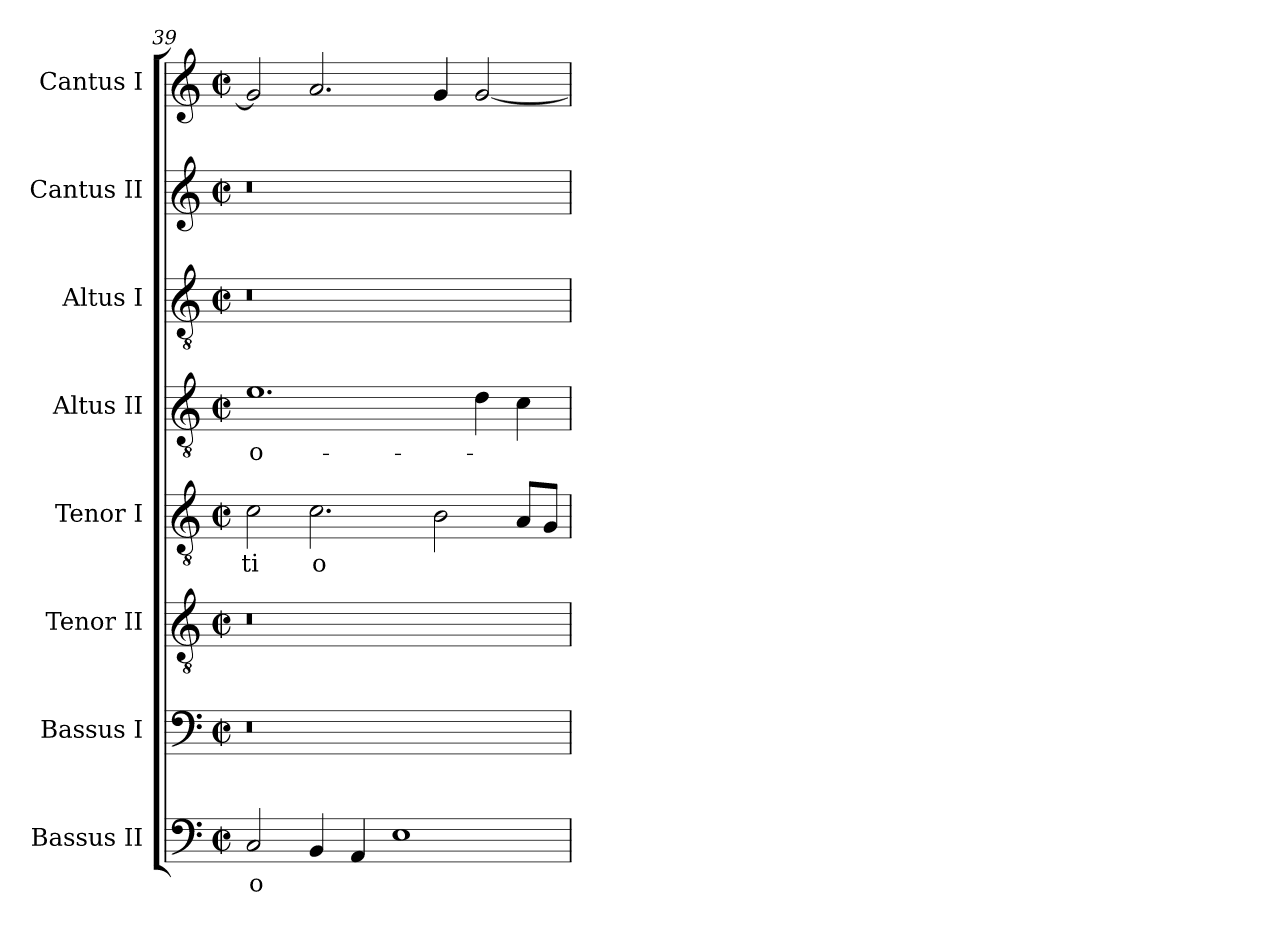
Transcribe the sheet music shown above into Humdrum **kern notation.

**kern	**text	**kern	**kern	**kern	**text	**kern	**text	**kern	**kern	**kern
*part8	*part8	*part7	*part6	*part5	*part5	*part4	*part4	*part3	*part2	*part1
*staff8	*staff8	*staff7	*staff6	*staff5	*staff5	*staff4	*staff4	*staff3	*staff2	*staff1
*I"Bassus II	*	*I"Bassus I	*I"Tenor II	*I"Tenor I	*	*I"Altus II	*	*I"Altus I	*I"Cantus II	*I"Cantus I
*clefF4	*	*clefF4	*clefGv2	*clefGv2	*	*clefGv2	*	*clefGv2	*clefG2	*clefG2
*M2/2	*	*M2/2	*M2/2	*M2/2	*	*M2/2	*	*M2/2	*M2/2	*M2/2
*met(c|)	*	*met(c|)	*met(c|)	*met(c|)	*	*met(c|)	*	*met(c|)	*met(c|)	*met(c|)
=39	=39	=39	=39	=39	=39	=39	=39	=39	=39	=39
!	!LO:LY:b:cj	!	!	!	!LO:LY:b:cj	!	!LO:LY:b:rj	!	!	!
2C/	o	0r	0r	2c\	ti	1.e	-o-	0r	0r	2g/]
!	!	!	!	!	!LO:LY:b:cj	!	!	!	!	!
4BB/	.	.	.	2.c\	o	.	.	.	.	2.a/
4AA/	.	.	.	.	.	.	.	.	.	.
1E	.	.	.	.	.	.	.	.	.	.
.	.	.	.	2B\	.	.	.	.	.	4g/
.	.	.	.	.	.	4d\	.	.	.	[<2g/
.	.	.	.	8A/L	.	4c\	.	.	.	.
.	.	.	.	8G/J	.	.	.	.	.	.
=	=	=	=	=	=	=	=	=	=	=
*-	*-	*-	*-	*-	*-	*-	*-	*-	*-	*-
